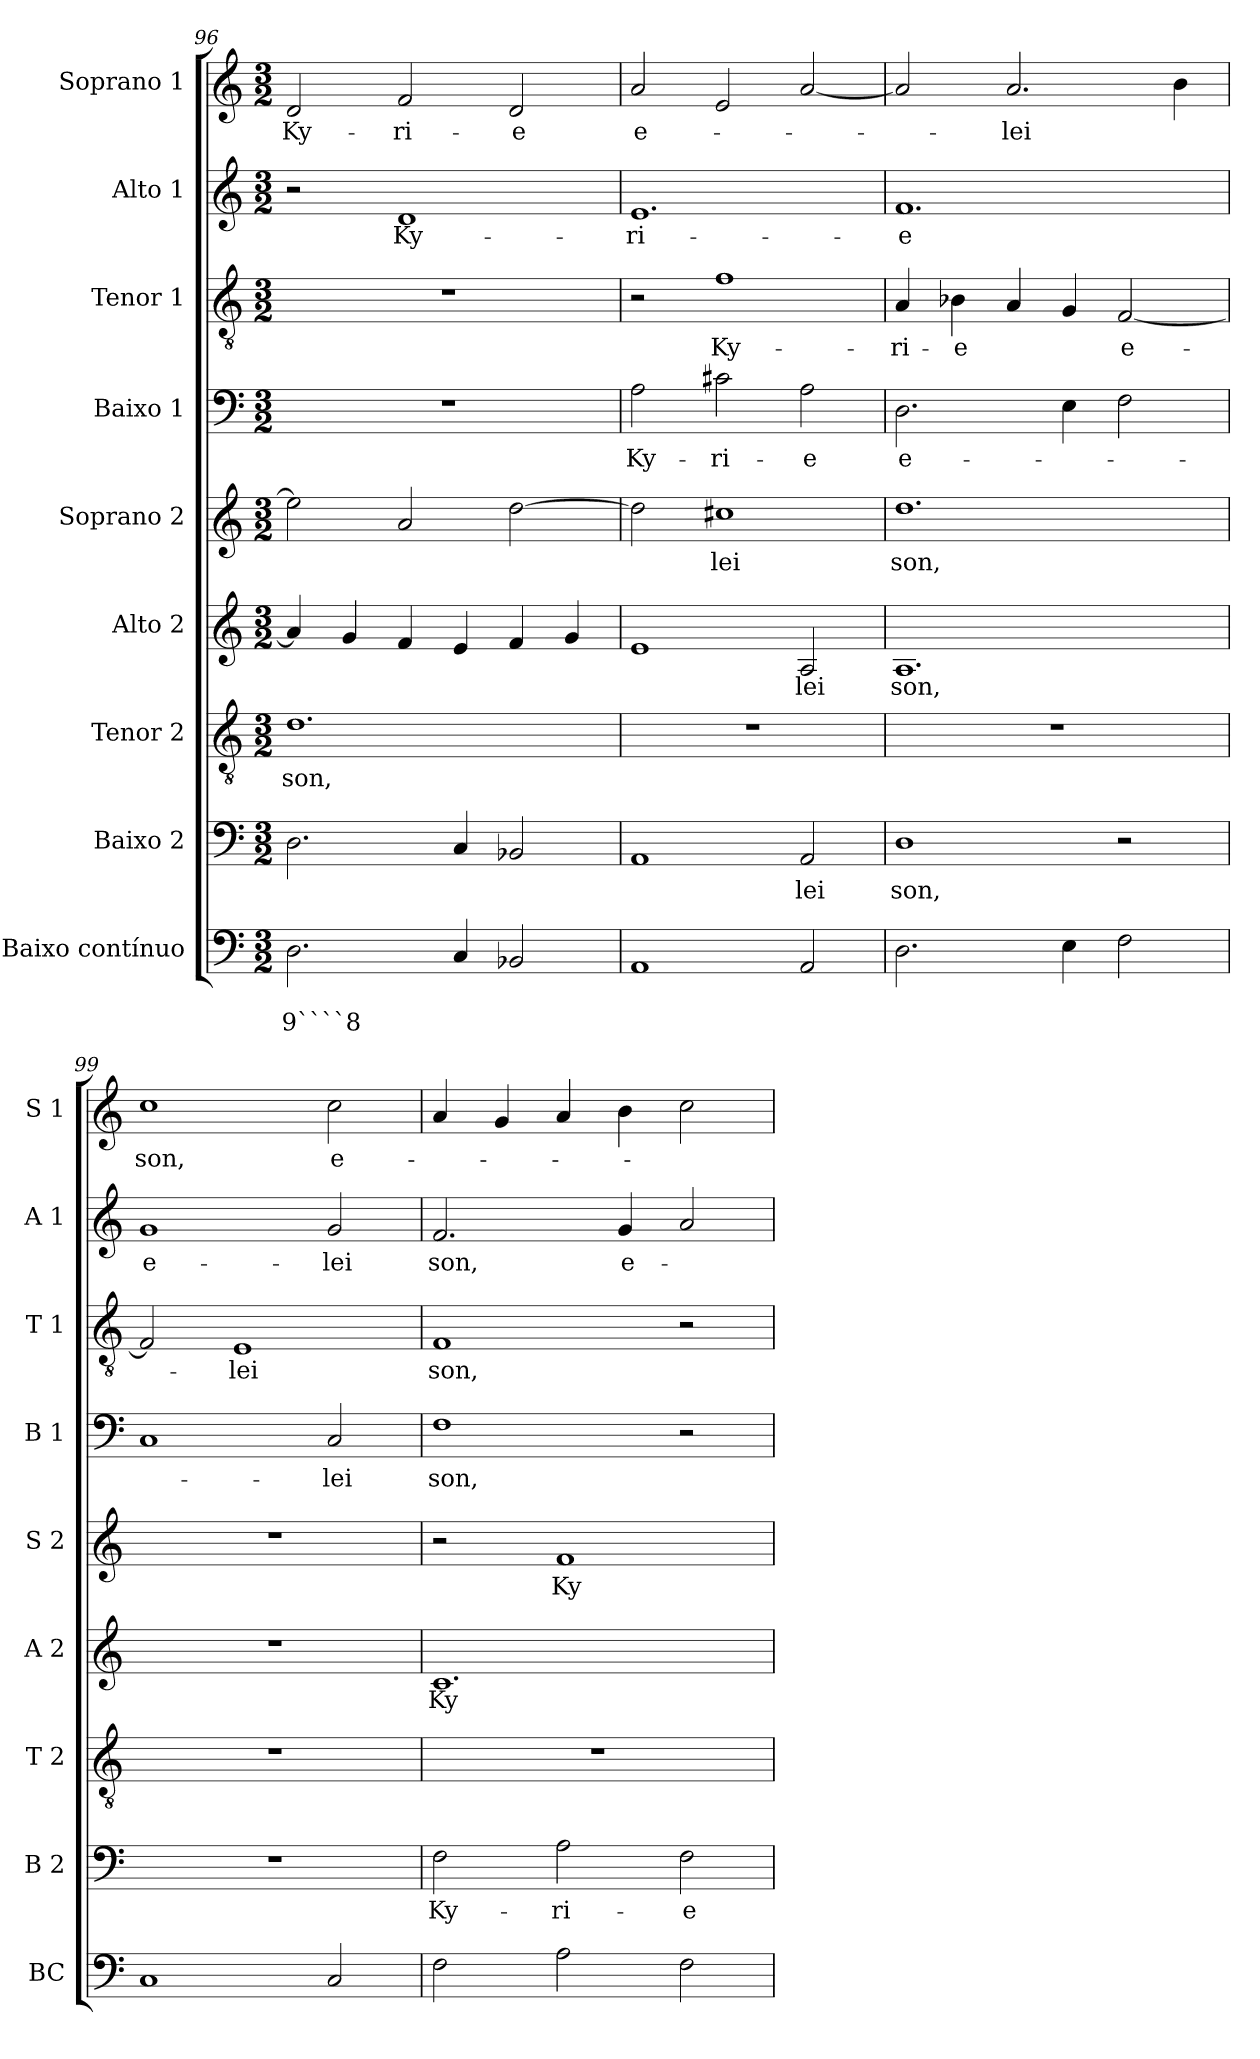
**kern	**text	**text	**kern	**text	**kern	**text	**kern	**text	**kern	**text	**kern	**text	**kern	**text	**kern	**text	**kern	**text
*part9	*part9	*part9	*part8	*part8	*part7	*part7	*part6	*part6	*part5	*part5	*part4	*part4	*part3	*part3	*part2	*part2	*part1	*part1
*staff9	*staff9	*staff9	*staff8	*staff8	*staff7	*staff7	*staff6	*staff6	*staff5	*staff5	*staff4	*staff4	*staff3	*staff3	*staff2	*staff2	*staff1	*staff1
*I"Baixo contínuo	*	*	*I"Baixo 2	*	*I"Tenor 2	*	*I"Alto 2	*	*I"Soprano 2	*	*I"Baixo 1	*	*I"Tenor 1	*	*I"Alto 1	*	*I"Soprano 1	*
*I'BC	*	*	*I'B 2	*	*I'T 2	*	*I'A 2	*	*I'S 2	*	*I'B 1	*	*I'T 1	*	*I'A 1	*	*I'S 1	*
*clefF4	*	*	*clefF4	*	*clefGv2	*	*clefG2	*	*clefG2	*	*clefF4	*	*clefGv2	*	*clefG2	*	*clefG2	*
*k[]	*	*	*k[]	*	*k[]	*	*k[]	*	*k[]	*	*k[]	*	*k[]	*	*k[]	*	*k[]	*
*C:	*	*	*C:	*	*C:	*	*C:	*	*C:	*	*C:	*	*C:	*	*C:	*	*C:	*
*M3/2	*	*	*M3/2	*	*M3/2	*	*M3/2	*	*M3/2	*	*M3/2	*	*M3/2	*	*M3/2	*	*M3/2	*
=96	=96	=96	=96	=96	=96	=96	=96	=96	=96	=96	=96	=96	=96	=96	=96	=96	=96	=96
!	!	!LO:LY:b	!	!	!	!LO:LY:b	!	!	!	!	!	!	!	!	!	!	!	!LO:LY:b
2.D\	.	9````8	2.D\	.	1.d	son,	4a/]	.	2ee\]	.	1.r	.	1.r	.	2r	.	2d/	Ky-
.	.	.	.	.	.	.	4g/	.	.	.	.	.	.	.	.	.	.	.
!	!	!	!	!	!	!	!	!	!	!	!	!	!	!	!	!LO:LY:b	!	!LO:LY:b
.	.	.	.	.	.	.	4f/	.	2a/	.	.	.	.	.	1d	Ky-	2f/	-ri-
4C/	.	.	4C/	.	.	.	4e/	.	.	.	.	.	.	.	.	.	.	.
!	!	!	!	!	!	!	!	!	!	!	!	!	!	!	!	!	!	!LO:LY:b
2BB-X/	.	.	2BB-X/	.	.	.	4f/	.	[2dd\	.	.	.	.	.	.	.	2d/	-e
.	.	.	.	.	.	.	4g/	.	.	.	.	.	.	.	.	.	.	.
=97	=97	=97	=97	=97	=97	=97	=97	=97	=97	=97	=97	=97	=97	=97	=97	=97	=97	=97
*^	*	*	*	*	*	*	*	*	*	*	*	*	*	*	*	*	*	*
!	!	!	!	!	!	!	!	!	!	!	!	!	!LO:LY:b	!	!	!	!LO:LY:b	!	!LO:LY:b
1AA	2ryy	.	.	1AA	.	1.r	.	1e	.	2dd\]	.	2A\	Ky-	2r	.	1.e	-ri-	2a/	e-
!	!	!	!	!	!	!	!	!	!	!	!LO:LY:b	!	!LO:LY:b	!	!LO:LY:b	!	!	!	!
.	2ryy	.	.	.	.	.	.	.	.	1cc#X	-lei	2c#X\	-ri-	1f	Ky-	.	.	2e/	.
!	!	!	!	!	!LO:LY:b	!	!	!	!LO:LY:b	!	!	!	!LO:LY:b	!	!	!	!	!	!
2AA/	2ryy	.	.	2AA/	-lei	.	.	2A/	-lei	.	.	2A\	-e	.	.	.	.	[2a/	.
=98	=98	=98	=98	=98	=98	=98	=98	=98	=98	=98	=98	=98	=98	=98	=98	=98	=98	=98	=98
!	!	!	!	!	!LO:LY:b	!	!	!	!LO:LY:b	!	!LO:LY:b	!	!LO:LY:b	!	!LO:LY:b	!	!LO:LY:b	!	!
*v	*v	*	*	*	*	*	*	*	*	*	*	*	*	*	*	*	*	*	*
2.D\	.	.	1D	son,	1.r	.	1.A	son,	1.dd	son,	2.D\	e-	4A/	-ri-	1.f	-e	2a/]	.
!	!	!	!	!	!	!	!	!	!	!	!	!	!	!LO:LY:b	!	!	!	!
.	.	.	.	.	.	.	.	.	.	.	.	.	4B-X\	-e	.	.	.	.
!	!	!	!	!	!	!	!	!	!	!	!	!	!	!	!	!	!	!LO:LY:b
.	.	.	.	.	.	.	.	.	.	.	.	.	4A/	.	.	.	2.a/	-lei
4E\	.	.	.	.	.	.	.	.	.	.	4E\	.	4G/	.	.	.	.	.
!	!	!	!	!	!	!	!	!	!	!	!	!	!	!LO:LY:b	!	!	!	!
2F\	.	.	2r	.	.	.	.	.	.	.	2F\	.	[2F/	e-	.	.	.	.
.	.	.	.	.	.	.	.	.	.	.	.	.	.	.	.	.	4b\	.
=99	=99	=99	=99	=99	=99	=99	=99	=99	=99	=99	=99	=99	=99	=99	=99	=99	=99	=99
*^	*	*	*	*	*	*	*	*	*	*	*	*	*	*	*	*	*	*
!	!	!	!	!	!	!	!	!	!	!	!	!	!	!	!	!	!LO:LY:b	!	!LO:LY:b
1C	2ryy	.	.	1.r	.	1.r	.	1.r	.	1.r	.	1C	.	2F/]	.	1g	e-	1cc	son,
!	!	!	!	!	!	!	!	!	!	!	!	!	!	!	!LO:LY:b	!	!	!	!
.	2ryy	.	.	.	.	.	.	.	.	.	.	.	.	1E	-lei	.	.	.	.
!	!	!	!	!	!	!	!	!	!	!	!	!	!LO:LY:b	!	!	!	!LO:LY:b	!	!LO:LY:b
2C/	2ryy	.	.	.	.	.	.	.	.	.	.	2C/	-lei	.	.	2g/	-lei	2cc\	e-
=100	=100	=100	=100	=100	=100	=100	=100	=100	=100	=100	=100	=100	=100	=100	=100	=100	=100	=100	=100
!	!	!	!	!	!LO:LY:b	!	!	!	!LO:LY:b	!	!	!	!LO:LY:b	!	!LO:LY:b	!	!LO:LY:b	!	!
*v	*v	*	*	*	*	*	*	*	*	*	*	*	*	*	*	*	*	*	*
2F\	.	.	2F\	Ky-	1.r	.	1.c	Ky-	2r	.	1F	son,	1F	son,	2.f/	son,	4a/	.
.	.	.	.	.	.	.	.	.	.	.	.	.	.	.	.	.	4g/	.
!	!	!	!	!LO:LY:b	!	!	!	!	!	!LO:LY:b	!	!	!	!	!	!	!	!
2A\	.	.	2A\	-ri-	.	.	.	.	1f	Ky-	.	.	.	.	.	.	4a/	.
!	!	!	!	!	!	!	!	!	!	!	!	!	!	!	!	!LO:LY:b	!	!
.	.	.	.	.	.	.	.	.	.	.	.	.	.	.	4g/	e-	4b\	.
!	!	!	!	!LO:LY:b	!	!	!	!	!	!	!	!	!	!	!	!	!	!
2F\	.	.	2F\	-e	.	.	.	.	.	.	2r	.	2r	.	2a/	.	2cc\	.
=	=	=	=	=	=	=	=	=	=	=	=	=	=	=	=	=	=	=
*-	*-	*-	*-	*-	*-	*-	*-	*-	*-	*-	*-	*-	*-	*-	*-	*-	*-	*-
